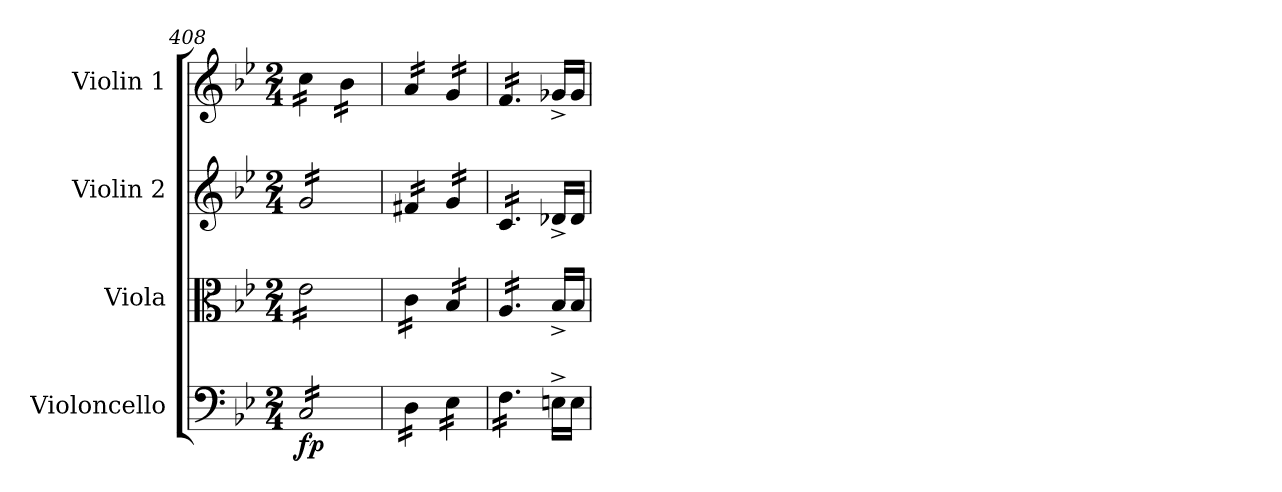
**kern	**dynam	**kern	**kern	**kern
*part4	*part4	*part3	*part2	*part1
*staff4	*staff4	*staff3	*staff2	*staff1
*I"Violoncello	*	*I"Viola	*I"Violin 2	*I"Violin 1
*I'Vc	*	*I'Vla	*I'Vln	*I'Vln
*clefF4	*	*clefC3	*clefG2	*clefG2
*k[b-e-]	*	*k[b-e-]	*k[b-e-]	*k[b-e-]
*M2/4	*	*M2/4	*M2/4	*M2/4
=408	=408	=408	=408	=408
!	!LO:DY:b	!	!	!
*tremolo	*	*	*	*
*	*	*tremolo	*	*
*	*	*	*tremolo	*
*	*	*	*	*tremolo
16C/LL	fp	16e-\LL	16g/LL	16cc\LL
16C/	.	16e-\	16g/	16cc\
16C/	.	16e-\	16g/	16cc\
16C/	.	16e-\	16g/	16cc\JJ
16C/	.	16e-\	16g/	16b-\LL
16C/	.	16e-\	16g/	16b-\
16C/	.	16e-\	16g/	16b-\
16C/JJ	.	16e-\JJ	16g/JJ	16b-\JJ
=409	=409	=409	=409	=409
16D\LL	.	16c\LL	16f#X/LL	16a/LL
16D\	.	16c\	16f#X/	16a/
16D\	.	16c\	16f#X/	16a/
16D\JJ	.	16c\JJ	16f#X/JJ	16a/JJ
16E-\LL	.	16B-/LL	16g/LL	16g/LL
16E-\	.	16B-/	16g/	16g/
16E-\	.	16B-/	16g/	16g/
16E-\JJ	.	16B-/JJ	16g/JJ	16g/JJ
=410	=410	=410	=410	=410
16F\LL	.	16A/LL	16c/LL	16f/LL
16F\	.	16A/	16c/	16f/
16F\	.	16A/	16c/	16f/
16F\	.	16A/	16c/	16f/
16F\	.	16A/	16c/	16f/
16F\JJ	.	16A/JJ	16c/JJ	16f/JJ
*	*	*	*	*Xtremolo
*	*	*	*Xtremolo	*
*	*	*Xtremolo	*	*
*Xtremolo	*	*	*	*
16En^\LL	.	16B-^/LL	16d-X^/LL	16g-X^/LL
16E\JJ	.	16B-/JJ	16d-/JJ	16g-/JJ
=	=	=	=	=
*-	*-	*-	*-	*-
